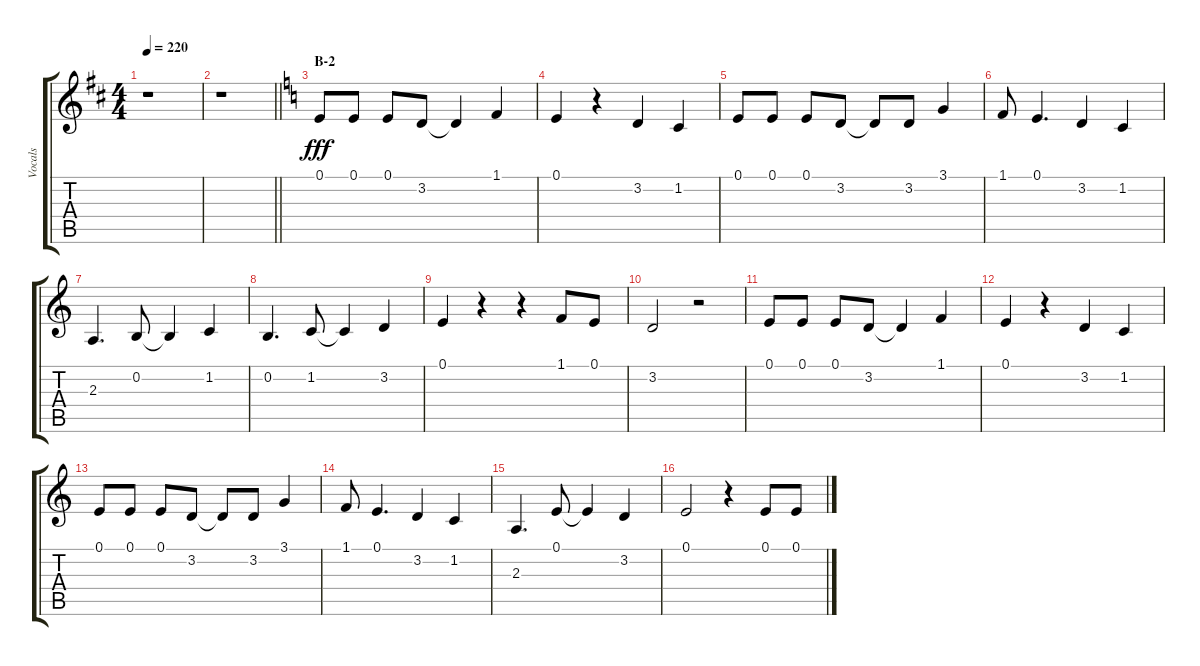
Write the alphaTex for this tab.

\track ("Vocals" "Vocals") {instrument voiceoohs}
\staff {score tabs}
\tuning (E4 B3 G3 D3 A2 E2) {hide}
\ts (4 4)
\tempo 220
\clef g2
\ks d
r.1{dy f} |
\barLineRight lightlight
r.1 |
\section ("" "B-2")
\ks c
0.1.8{dy fff} 0.1.8 0.1.8 3.2.8 3.2{t}.4 1.1.4 |
0.1.4 r.4 3.2.4 1.2.4 |
0.1.8 0.1.8 0.1.8 3.2.8 3.2{t}.8 3.2.8 3.1.4 |
1.1.8 0.1.4{d} 3.2.4 1.2.4 |
2.3.4{d} 0.2.8 0.2{t}.4 1.2.4 |
0.2.4{d} 1.2.8 1.2{t}.4 3.2.4 |
0.1.4 r.4 r.4 1.1.8 0.1.8 |
3.2.2 r.2 |
0.1.8 0.1.8 0.1.8 3.2.8 3.2{t}.4 1.1.4 |
0.1.4 r.4 3.2.4 1.2.4 |
0.1.8 0.1.8 0.1.8 3.2.8 3.2{t}.8 3.2.8 3.1.4 |
1.1.8 0.1.4{d} 3.2.4 1.2.4 |
2.3.4{d} 0.1.8 0.1{t}.4 3.2.4 |
0.1.2 r.4 0.1.8 0.1.8
